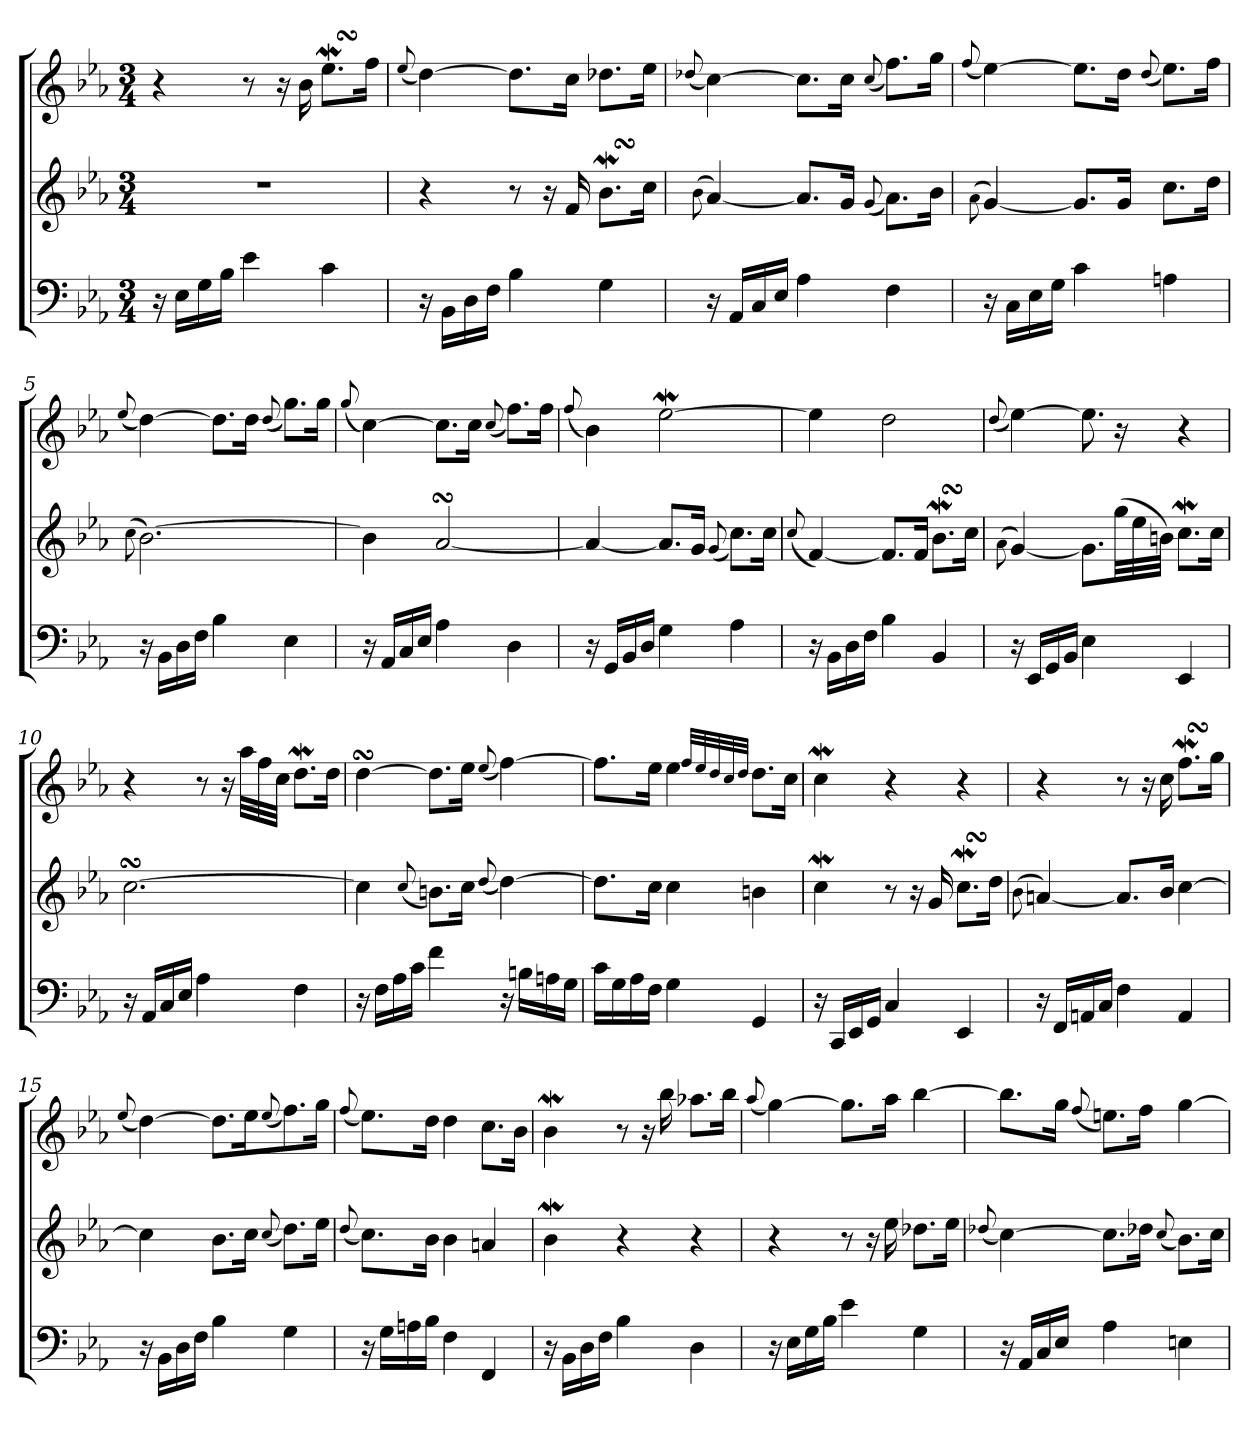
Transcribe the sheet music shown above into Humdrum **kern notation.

**kern	**kern	**kern
*part3	*part2	*part1
*staff3	*staff2	*staff1
*clefF4	*clefG2	*clefG2
*k[b-e-a-]	*k[b-e-a-]	*k[b-e-a-]
*M3/4	*M3/4	*M3/4
*MM60	*MM60	*MM60
=1	=1	=1
16r	2.r	4r
16E-LL	.	.
16G	.	.
16B-JJ	.	.
4e-	.	8r
.	.	16r
.	.	16b-
4c	.	8.ee-wSSsL
.	.	16ffJk
=2	=2	=2
.	.	(8qqee-/
16r	4r	[4dd)
16BB-LL	.	.
16D	.	.
16FJJ	.	.
4B-	8r	8.ddL]
.	16r	.
.	16f	16ccJk
4G	8.b-WSSSL	8.dd-XL
.	16ccJk	16ee-Jk
=3	=3	=3
.	(8qqb-\	(8qqdd-X/
16r	[4a-)	[4cc)
16AA-LL	.	.
16C	.	.
16E-JJ	.	.
4A-	8.a-L]	8.ccL]
.	16gJk	16ccJk
.	(8qqg	(8qqcc
4F	8.a-\L)	8.ffL)
.	16b-Jk	16ggJk
=4	=4	=4
.	(8qqa-\	(8qqff/
16r	[4g)	[4ee-)
16CLL	.	.
16E-	.	.
16GJJ	.	.
4c	8.gL]	8.ee-L]
.	16gJk	16ddJk
.	.	(8qqdd
4An	8.ccL	8.ee-L)
.	16ddJk	16ffJk
=5	=5	=5
.	(8qqcc\	(8qqee-/
16r	[2.b-)	[4dd)
16BB-LL	.	.
16D	.	.
16FJJ	.	.
4B-	.	8.ddL]
.	.	16ddJk
.	.	(8qqdd
4E-	.	8.ggL)
.	.	16ggJk
=6	=6	=6
.	.	(8qqgg
16r	4b-]	[4cc)
16AA-LL	.	.
16C	.	.
16E-JJ	.	.
4A-	[2a-sSSs	8.ccL]
.	.	16ccJk
.	.	(8qqcc
4D	.	8.ffL)
.	.	16ffJk
=7	=7	=7
.	.	(8qqff
16r	4a-_	4b-)
16GGLL	.	.
16BB-	.	.
16DJJ	.	.
4G	8.a-L]	[2ee-w
.	16gJk	.
.	(8qqg	.
4A-	8.ccL)	.
.	16ccJk	.
=8	=8	=8
.	(8qqcc	.
16r	[4f)	4ee-]
16BB-LL	.	.
16D	.	.
16FJJ	.	.
4B-	8.fL]	2dd
.	16fJk	.
4BB-	8.b-WSSSL	.
.	16ccJk	.
=9	=9	=9
.	(8qqa-\	(8qqdd/
16r	[4g)	[4ee-)
16EE-LL	.	.
16GG	.	.
16BB-JJ	.	.
4E-	8.gL]	8.ee-]
*	*Xtuplet	*
.	(48ggLL	16r
.	48ee-	.
.	48bnJJJ)	.
4EE-	8.ccwL	4r
.	16ccJk	.
=10	=10	=10
16r	[2.ccsSSS	4r
16AA-LL	.	.
16C	.	.
16E-JJ	.	.
4A-	.	8r
.	.	16r
*	*	*Xtuplet
.	.	48aa-LLL
.	.	48ff
.	.	48ccJJJ
4F	.	8.ddWL
.	.	16ddJk
=11	=11	=11
16r	4cc]	[4ddsSsS
16FLL	.	.
16A-	.	.
16cJJ	.	.
.	(8qqcc	.
4f	8.bnL)	8.ddL]
.	16ccJk	16ee-Jk
.	(8qqdd	(8qqee-
16r	[4dd)	[4ff)
16BnLL	.	.
16An	.	.
16GJJ	.	.
=12	=12	=12
16cLL	8.ddL]	8.ffL]
16G	.	.
16A-	.	.
16FJJ	16ccJk	16ee-Jk
4G	4cc	4ee-
.	.	32qqffLLL
.	.	32qqee-
.	.	32qqdd
.	.	32qqcc
.	.	32qqddJJJ
4GG	4bn	8.ddL
.	.	16ccJk
=13	=13	=13
16r	4ccW	4ccW
16CCLL	.	.
16EE-	.	.
16GGJJ	.	.
4C	8r	4r
.	16r	.
.	16g	.
4EE-	8.ccWSSSL	4r
.	16ddJk	.
=14	=14	=14
.	(8qqb-\	.
16r	[4an)	4r
16FFLL	.	.
16AAn	.	.
16CJJ	.	.
4F	8.aL]	8r
.	.	16r
.	16b-Jk	16cc
4AA	[4cc	8.ffWSSSL
.	.	16ggJk
=15	=15	=15
.	.	(8qqee-/
16r	4cc]	[4dd)
16BB-LL	.	.
16D	.	.
16FJJ	.	.
4B-	8.b-L	8.ddL]
.	16ccJk	16ee-K
.	(8qqcc	(8qqee-
4G	8.ddL)	8.ff)
.	16ee-Jk	16ggJk
=16	=16	=16
.	(8qqdd	(8qqff
16r	8.ccL)	8.ee-L)
16GLL	.	.
16An	.	.
16B-JJ	16b-Jk	16ddJk
4F	4b-	4dd
4FF	4an	8.ccL
.	.	16b-Jk
=17	=17	=17
16r	4b-W	4b-W
16BB-LL	.	.
16D	.	.
16FJJ	.	.
4B-	4r	8r
.	.	16r
.	.	16bb-
4D	4r	8.aa-XL
.	.	16bb-Jk
=18	=18	=18
.	.	(8qqaa-
16r	4r	[4gg)
16E-LL	.	.
16G	.	.
16B-JJ	.	.
4e-	8r	8.ggL]
.	16r	.
.	16ee-	16aa-Jk
4G	8.dd-XL	[4bb-
.	16ee-Jk	.
=19	=19	=19
.	(8qqdd-X	.
16r	[4cc)	8.bb-L]
16AA-LL	.	.
16C	.	.
16E-JJ	.	16ggJk
.	.	(8qqff
4A-	8.ccL]	8.eenL)
.	16dd-XJk	16ffJk
.	(8qqcc	.
4En	8.b-L)	[4gg
.	16ccJk	.
=	=	=
*-	*-	*-
